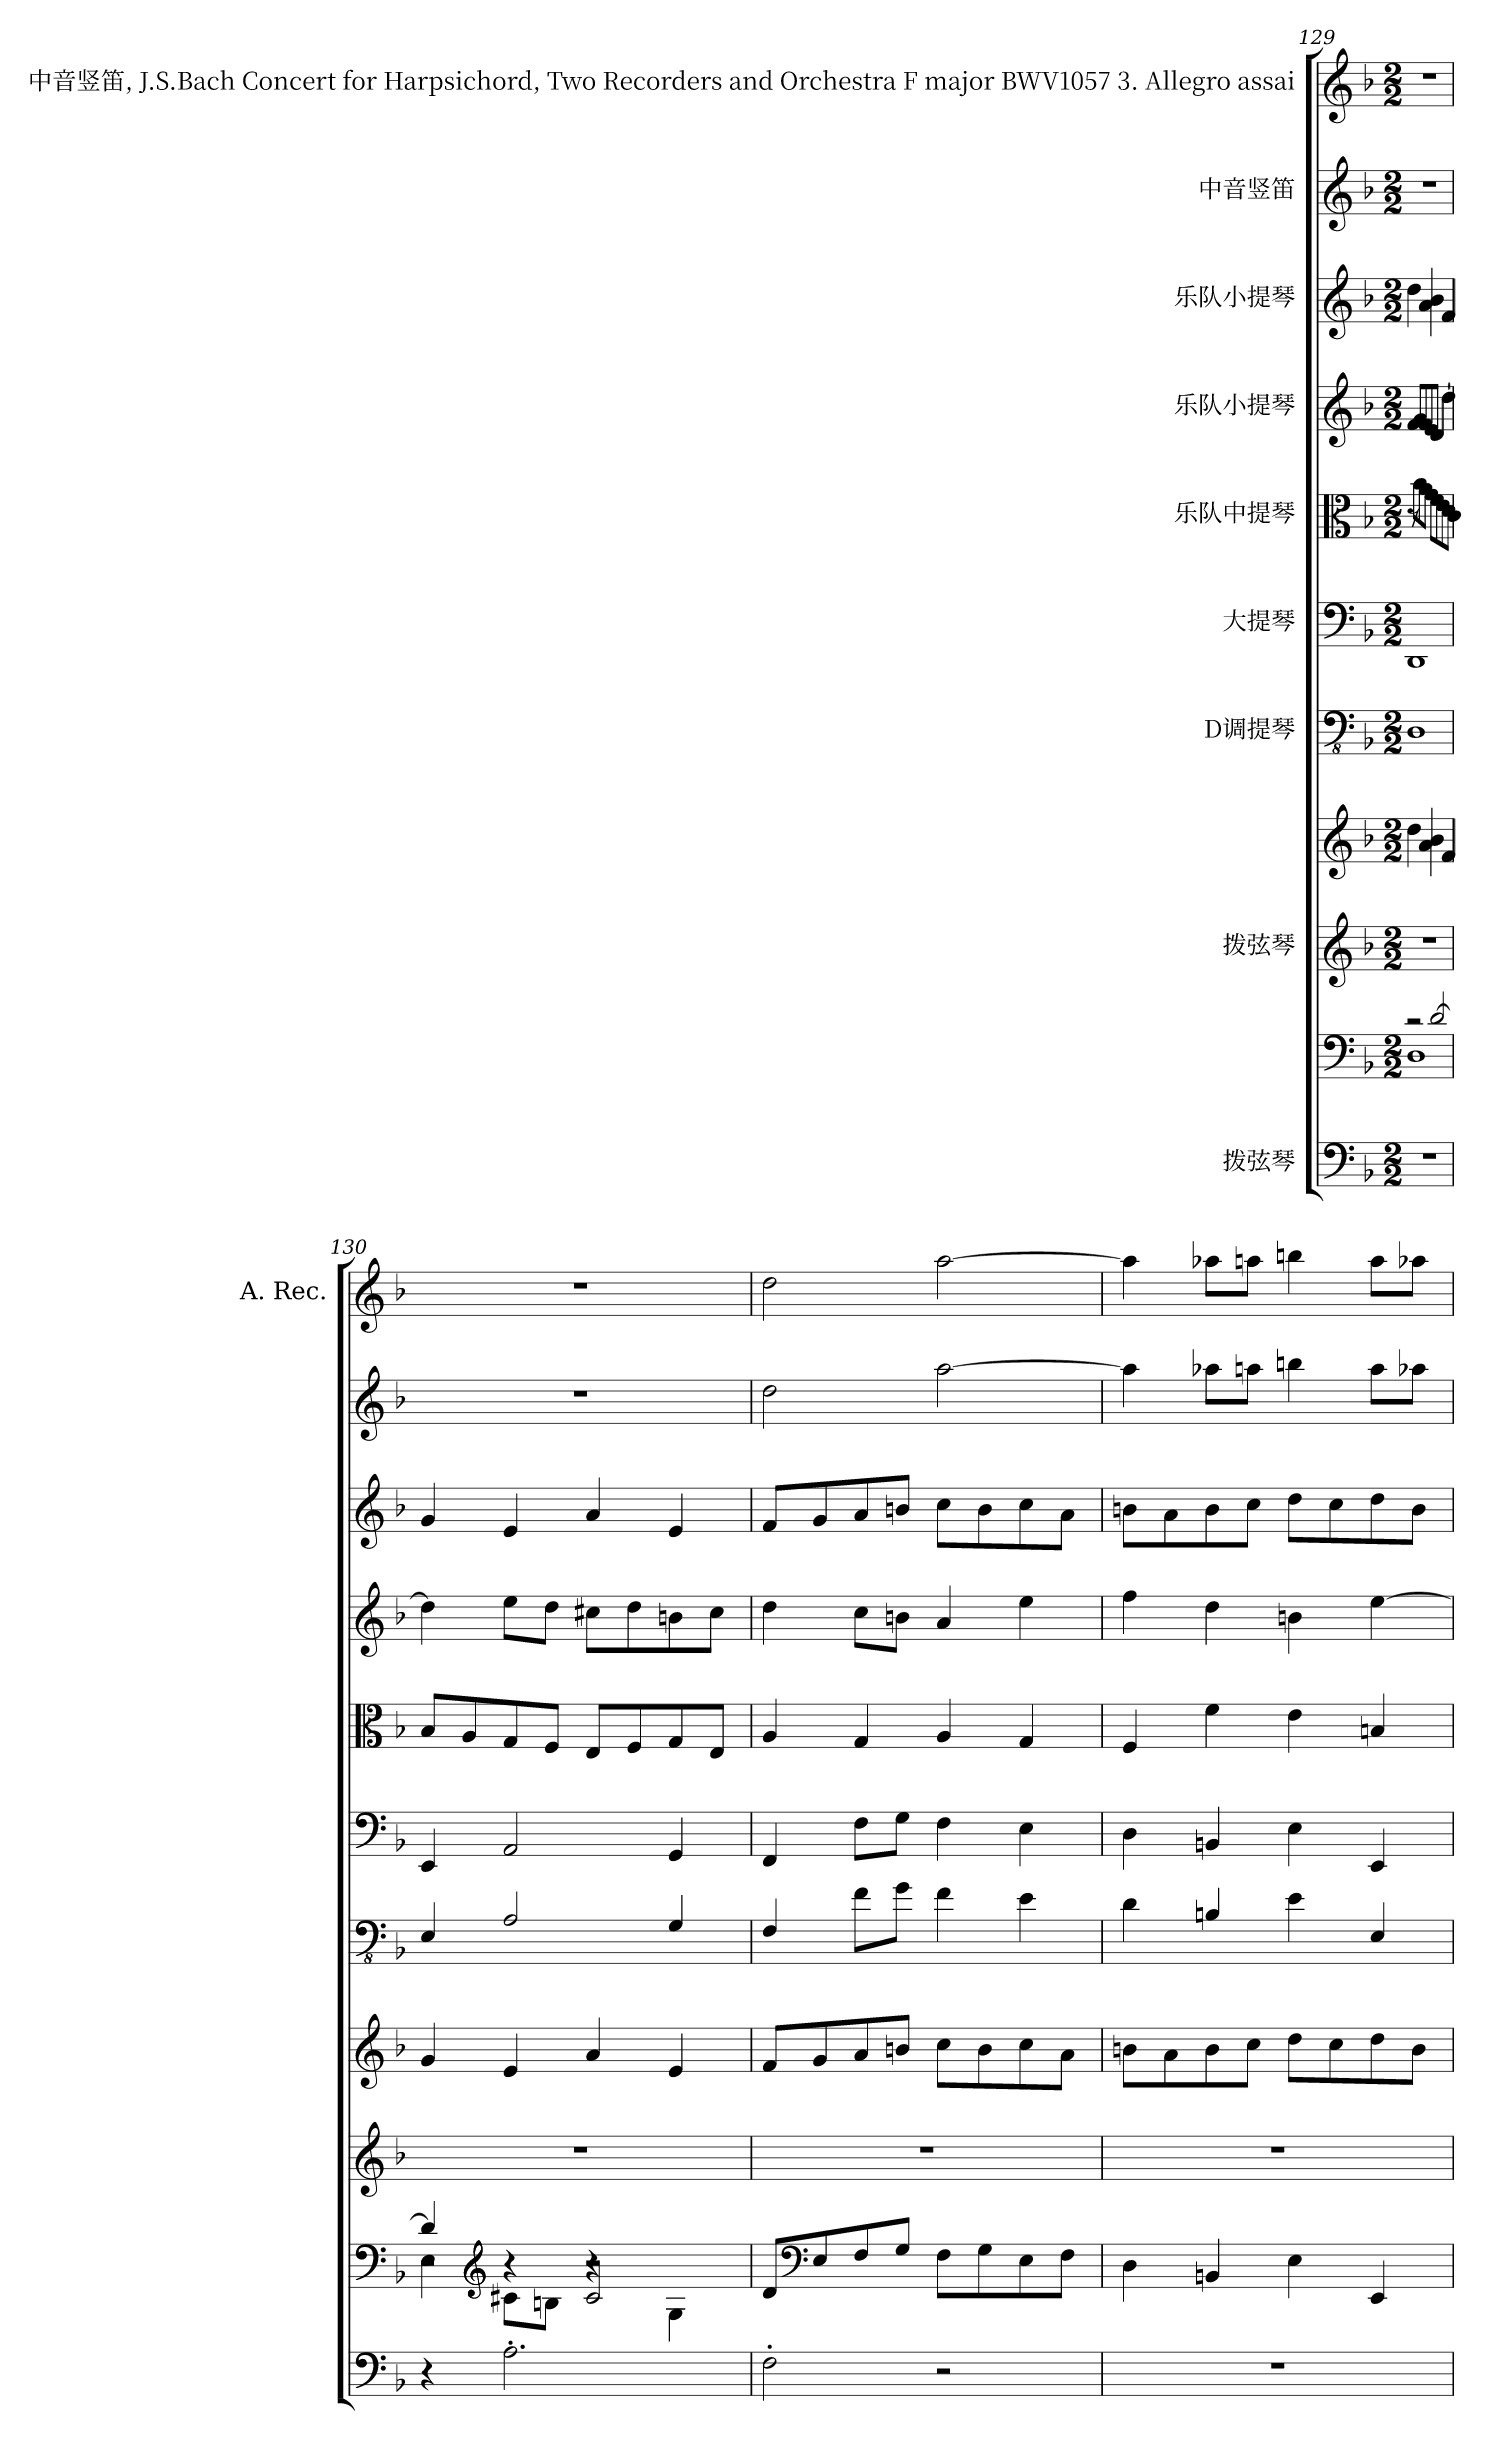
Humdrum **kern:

**kern	**kern	**kern	**kern	**kern	**kern	**kern	**kern	**kern	**kern	**kern
*part9	*part9	*part8	*part8	*part7	*part6	*part5	*part4	*part3	*part2	*part1
*staff11	*staff10	*staff9	*staff8	*staff7	*staff6	*staff5	*staff4	*staff3	*staff2	*staff1
*I"拨弦琴	*	*I"拨弦琴	*	*I"D调提琴	*I"大提琴	*I"乐队中提琴	*I"乐队小提琴	*I"乐队小提琴	*I"中音竖笛	*I"中音竖笛, J.S.Bach Concert for Harpsichord, Two Recorders and Orchestra F major BWV1057 3. Allegro assai
*	*	*	*	*	*	*	*	*	*	*I'A. Rec.
!!LO:PB:g=z
*clefF4	*clefF4	*clefG2	*clefG2	*clefFv4	*clefF4	*clefC3	*clefG2	*clefG2	*clefG2	*clefG2
*	*	*	*	*ITrd7c12	*	*	*	*	*	*
*k[b-]	*k[b-]	*k[b-]	*k[b-]	*k[b-]	*k[b-]	*k[b-]	*k[b-]	*k[b-]	*k[b-]	*k[b-]
*M2/2	*M2/2	*M2/2	*M2/2	*M2/2	*M2/2	*M2/2	*M2/2	*M2/2	*M2/2	*M2/2
=129	=129	=129	=129	=129	=129	=129	=129	=129	=129	=129
*	*^	*	*	*	*	*	*	*	*	*
1r	2r	1D	1r	4dd\	1DDD	1DD	8r	8f/L	4dd\	1r	1r
.	.	.	.	.	.	.	8b-\L	8g/	.	.	.
.	.	.	.	4a/	.	.	8a\	8f/	4a/	.	.
.	.	.	.	.	.	.	8g\J	8e/J	.	.	.
.	[2d/	.	.	4b-\	.	.	8f\L	4d/	4b-\	.	.
.	.	.	.	.	.	.	8e\	.	.	.	.
.	.	.	.	4f/	.	.	8d\	[4dd\	4f/	.	.
.	.	.	.	.	.	.	8c\J	.	.	.	.
=130	=130	=130	=130	=130	=130	=130	=130	=130	=130	=130	=130
*	*	*^	*	*	*	*	*	*	*	*	*
4r	4d/]	4E\	2r	1r	4g/	4EEE/	4EE/	8B-/L	4dd\]	4g/	1r	1r
.	.	.	.	.	.	.	.	8A/	.	.	.	.
*	*clefG2	*	*	*	*	*	*	*	*	*	*	*
2.A'\	4r	8c#X\L	.	.	4e/	2AAA/	2AA/	8G/	8ee\L	4e/	.	.
.	.	8Bn\J	.	.	.	.	.	8F/J	8dd\J	.	.	.
.	2r	4r	2c#/	.	4a/	.	.	8E/L	8cc#X\L	4a/	.	.
.	.	.	.	.	.	.	.	8F/	8dd\	.	.	.
.	.	4G\	.	.	4e/	4GGG/	4GG/	8G/	8bn\	4e/	.	.
.	.	.	.	.	.	.	.	8E/J	8cc#\J	.	.	.
*	*v	*v	*v	*	*	*	*	*	*	*	*	*
=131	=131	=131	=131	=131	=131	=131	=131	=131	=131	=131
2F'\	8d/L	1r	8f/L	4FFF/	4FF/	4A/	4dd\	8f/L	2dd\	2dd\
*	*clefF4	*	*	*	*	*	*	*	*	*
.	8E/	.	8g/	.	.	.	.	8g/	.	.
.	8F/	.	8a/	8FF\L	8F\L	4G/	8cc\L	8a/	.	.
.	8G/J	.	8bn/J	8GG\J	8G\J	.	8bn\J	8bn/J	.	.
2r	8F\L	.	8cc\L	4FF\	4F\	4A/	4a/	8cc\L	[2aa\	[2aa\
.	8G\	.	8b\	.	.	.	.	8b\	.	.
.	8E\	.	8cc\	4EE\	4E\	4G/	4ee\	8cc\	.	.
.	8F\J	.	8a\J	.	.	.	.	8a\J	.	.
!!LO:PB:g=z
=132	=132	=132	=132	=132	=132	=132	=132	=132	=132	=132
1r	4D\	1r	8bn\L	4DD\	4D\	4F/	4ff\	8bn\L	4aa\]	4aa\]
.	.	.	8a\	.	.	.	.	8a\	.	.
.	4BBn/	.	8b\	4BBBn/	4BBn/	4f\	4dd\	8b\	8aa-X\L	8aa-X\L
.	.	.	8cc\J	.	.	.	.	8cc\J	8aan\J	8aan\J
.	4E\	.	8dd\L	4EE\	4E\	4e\	4bn\	8dd\L	4bbn\	4bbn\
.	.	.	8cc\	.	.	.	.	8cc\	.	.
.	4EE/	.	8dd\	4EEE/	4EE/	4Bn/	[4ee\	8dd\	8aa\L	8aa\L
.	.	.	8b\J	.	.	.	.	8b\J	8aa-X\J	8aa-X\J
=	=	=	=	=	=	=	=	=	=	=
*-	*-	*-	*-	*-	*-	*-	*-	*-	*-	*-
